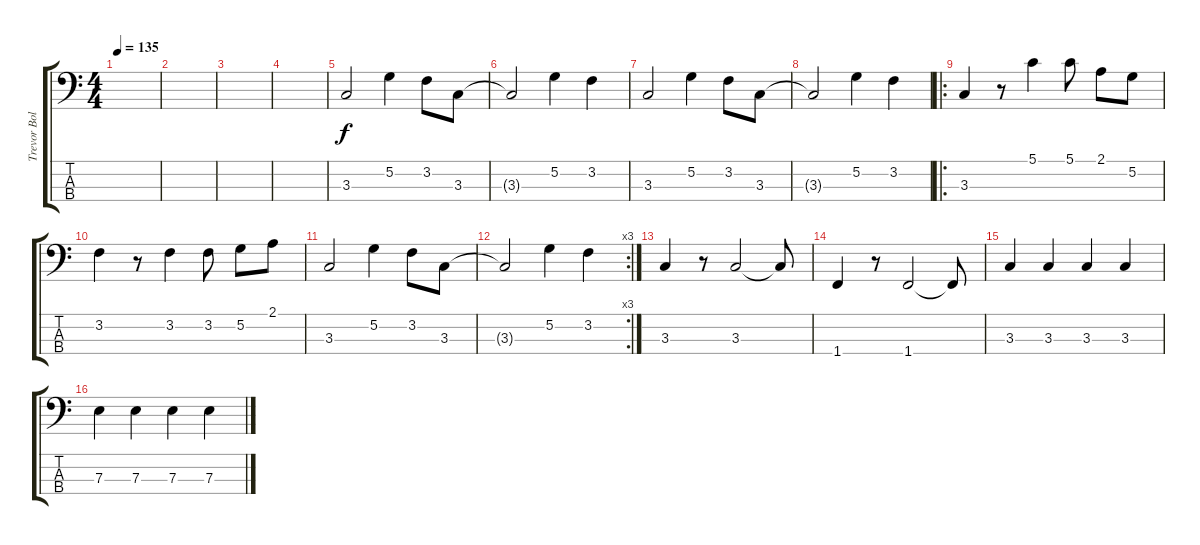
\track ("Trevor Bolder - Bass" "Trevor Bol") {instrument electricbassfinger}
\staff {score tabs}
\tuning (G2 D2 A1 E1) {hide}
\ts (4 4)
\tempo 135
\clef f4
\ks c
|
|
|
|
3.3.2 5.2.4 3.2.8 3.3.8 |
3.3{t}.2 5.2.4 3.2.4 |
3.3.2 5.2.4 3.2.8 3.3.8 |
3.3{t}.2 5.2.4 3.2.4 |
\ro
3.3.4 r.8 5.1.4 5.1.8 2.1.8 5.2.8 |
3.2.4 r.8 3.2.4 3.2.8 5.2.8 2.1.8 |
3.3.2 5.2.4 3.2.8 3.3.8 |
\rc 3
3.3{t}.2 5.2.4 3.2.4 |
3.3.4 r.8 3.3.2 3.3{t}.8 |
1.4.4 r.8 1.4.2 1.4{t}.8 |
3.3.4 3.3.4 3.3.4 3.3.4 |
7.3.4 7.3.4 7.3.4 7.3.4
